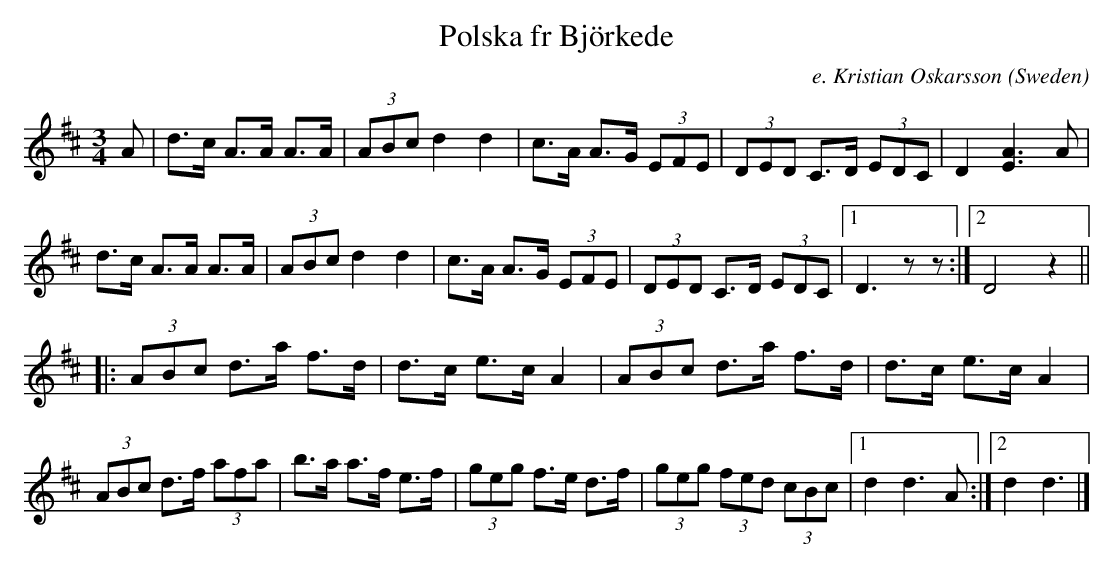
X:1
T:Polska fr Björkede
C:e. Kristian Oskarsson
M:3/4
O:Sweden
K:D
A|\
d>c A>A A>A| (3ABc d2 d2| c>A A>G (3EFE| (3DED C>D (3EDC| D2 [E3A3] A|
d>c A>A A>A| (3ABc d2 d2| c>A A>G (3EFE| (3DED C>D (3EDC|1 D3 zz :|2 D4 z2||
|:\
(3ABc d>a f>d| d>c e>c A2| (3ABc d>a f>d| d>c e>c A2|
(3ABc d>f (3afa| b>a a>f e>f| (3geg f>e d>f| (3geg (3fed (3cBc\
|1 d2 d3 A :|2 d2 d3|]
